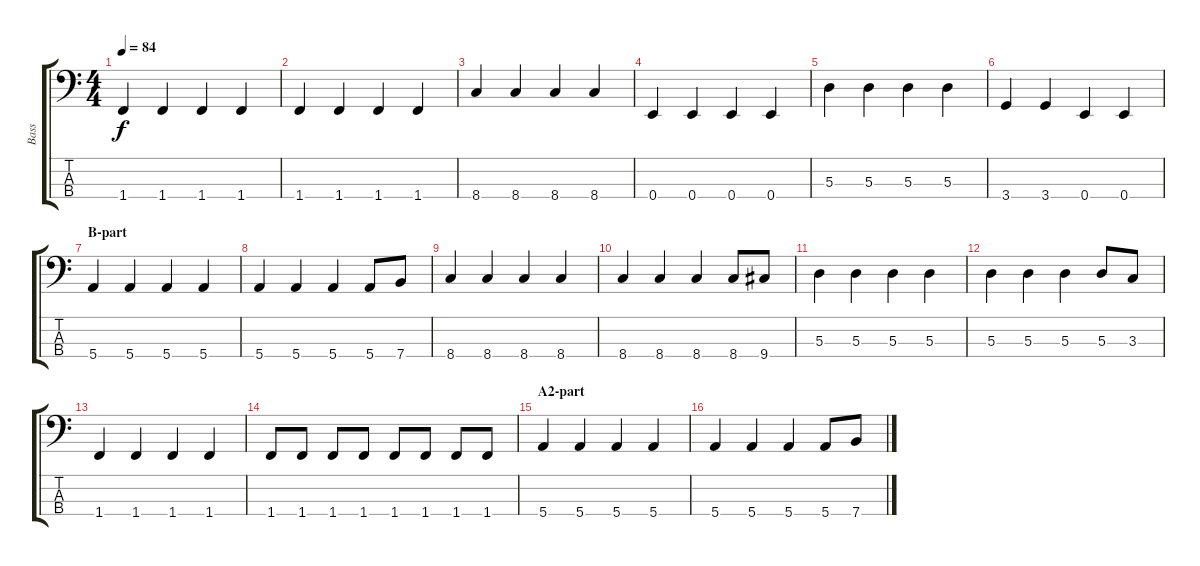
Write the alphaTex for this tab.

\track ("Bass" "Bass") {instrument electricbassfinger}
\staff {score tabs}
\tuning (G2 D2 A1 E1) {hide}
\ts (4 4)
\tempo 84
\clef f4
\ks c
1.4.4{dy f} 1.4.4 1.4.4 1.4.4 |
1.4.4 1.4.4 1.4.4 1.4.4 |
8.4.4 8.4.4 8.4.4 8.4.4 |
0.4.4 0.4.4 0.4.4 0.4.4 |
5.3.4 5.3.4 5.3.4 5.3.4 |
3.4.4 3.4.4 0.4.4 0.4.4 |
\section ("" "B-part")
5.4.4 5.4.4 5.4.4 5.4.4 |
5.4.4 5.4.4 5.4.4 5.4.8 7.4.8 |
8.4.4 8.4.4 8.4.4 8.4.4 |
8.4.4 8.4.4 8.4.4 8.4.8 9.4.8 |
5.3.4 5.3.4 5.3.4 5.3.4 |
5.3.4 5.3.4 5.3.4 5.3.8 3.3.8 |
1.4.4 1.4.4 1.4.4 1.4.4 |
1.4.8 1.4.8 1.4.8 1.4.8 1.4.8 1.4.8 1.4.8 1.4.8 |
\section ("" "A2-part")
5.4.4 5.4.4 5.4.4 5.4.4 |
5.4.4 5.4.4 5.4.4 5.4.8 7.4.8
